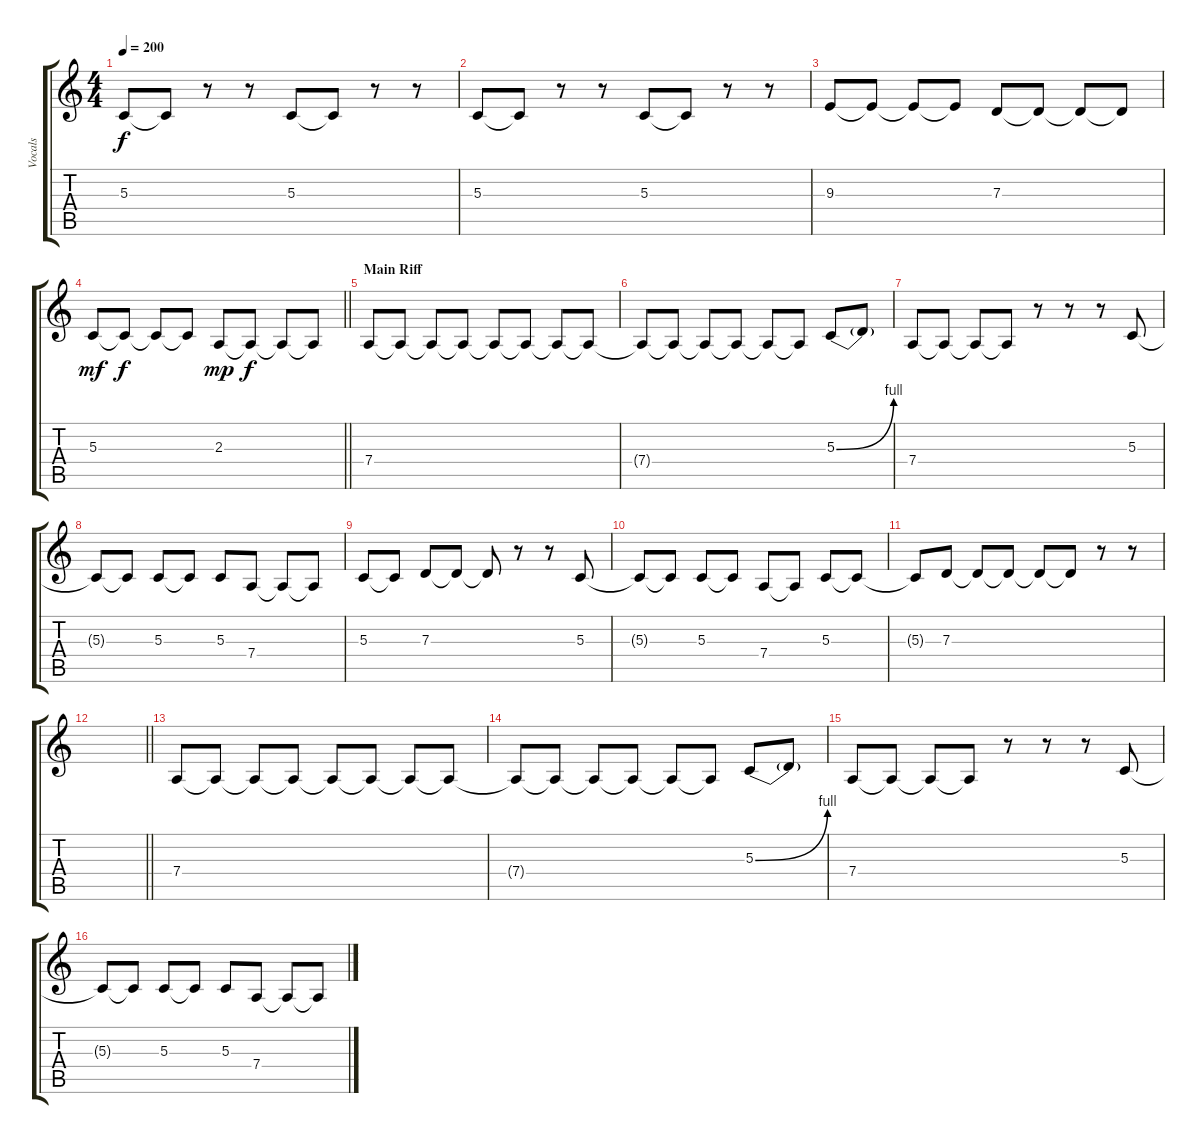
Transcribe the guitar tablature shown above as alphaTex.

\track ("Vocals" "Vocals") {instrument tenorsax}
\staff {score tabs}
\tuning (E4 B3 G3 D3 A2 E2) {hide}
\ts (4 4)
\tempo 200
\clef g2
\ks c
5.3.8{dy f} 5.3{t}.8 r.8 r.8 5.3.8 5.3{t}.8 r.8 r.8 |
5.3.8 5.3{t}.8 r.8 r.8 5.3.8 5.3{t}.8 r.8 r.8 |
9.3.8 9.3{t}.8 9.3{t}.8 9.3{t}.8 7.3.8 7.3{t}.8 7.3{t}.8 7.3{t}.8 |
\barLineRight lightlight
5.3.8{dy mf} 5.3{t}.8{dy f} 5.3{t}.8 5.3{t}.8 2.3.8{dy mp} 2.3{t}.8{dy f} 2.3{t}.8 2.3{t}.8 |
\section ("" "Main Riff")
7.4.8 7.4{t}.8 7.4{t}.8 7.4{t}.8 7.4{t}.8 7.4{t}.8 7.4{t}.8 7.4{t}.8 |
7.4{t}.8 7.4{t}.8 7.4{t}.8 7.4{t}.8 7.4{t}.8 7.4{t}.8 5.3{be (bend 0 0 60 4)}.8 5.3{t}.8 |
7.4.8 7.4{t}.8 7.4{t}.8 7.4{t}.8 r.8 r.8 r.8 5.3.8 |
5.3{t}.8 5.3{t}.8 5.3.8 5.3{t}.8 5.3.8 7.4.8 7.4{t}.8 7.4{t}.8 |
5.3.8 5.3{t}.8 7.3.8 7.3{t}.8 7.3{t}.8 r.8 r.8 5.3.8 |
5.3{t}.8 5.3{t}.8 5.3.8 5.3{t}.8 7.4.8 7.4{t}.8 5.3.8 5.3{t}.8 |
5.3{t}.8 7.3.8 7.3{t}.8 7.3{t}.8 7.3{t}.8 7.3{t}.8 r.8 r.8 |
\barLineRight lightlight
|
7.4.8 7.4{t}.8 7.4{t}.8 7.4{t}.8 7.4{t}.8 7.4{t}.8 7.4{t}.8 7.4{t}.8 |
7.4{t}.8 7.4{t}.8 7.4{t}.8 7.4{t}.8 7.4{t}.8 7.4{t}.8 5.3{be (bend 0 0 60 4)}.8 5.3{t}.8 |
7.4.8 7.4{t}.8 7.4{t}.8 7.4{t}.8 r.8 r.8 r.8 5.3.8 |
5.3{t}.8 5.3{t}.8 5.3.8 5.3{t}.8 5.3.8 7.4.8 7.4{t}.8 7.4{t}.8
